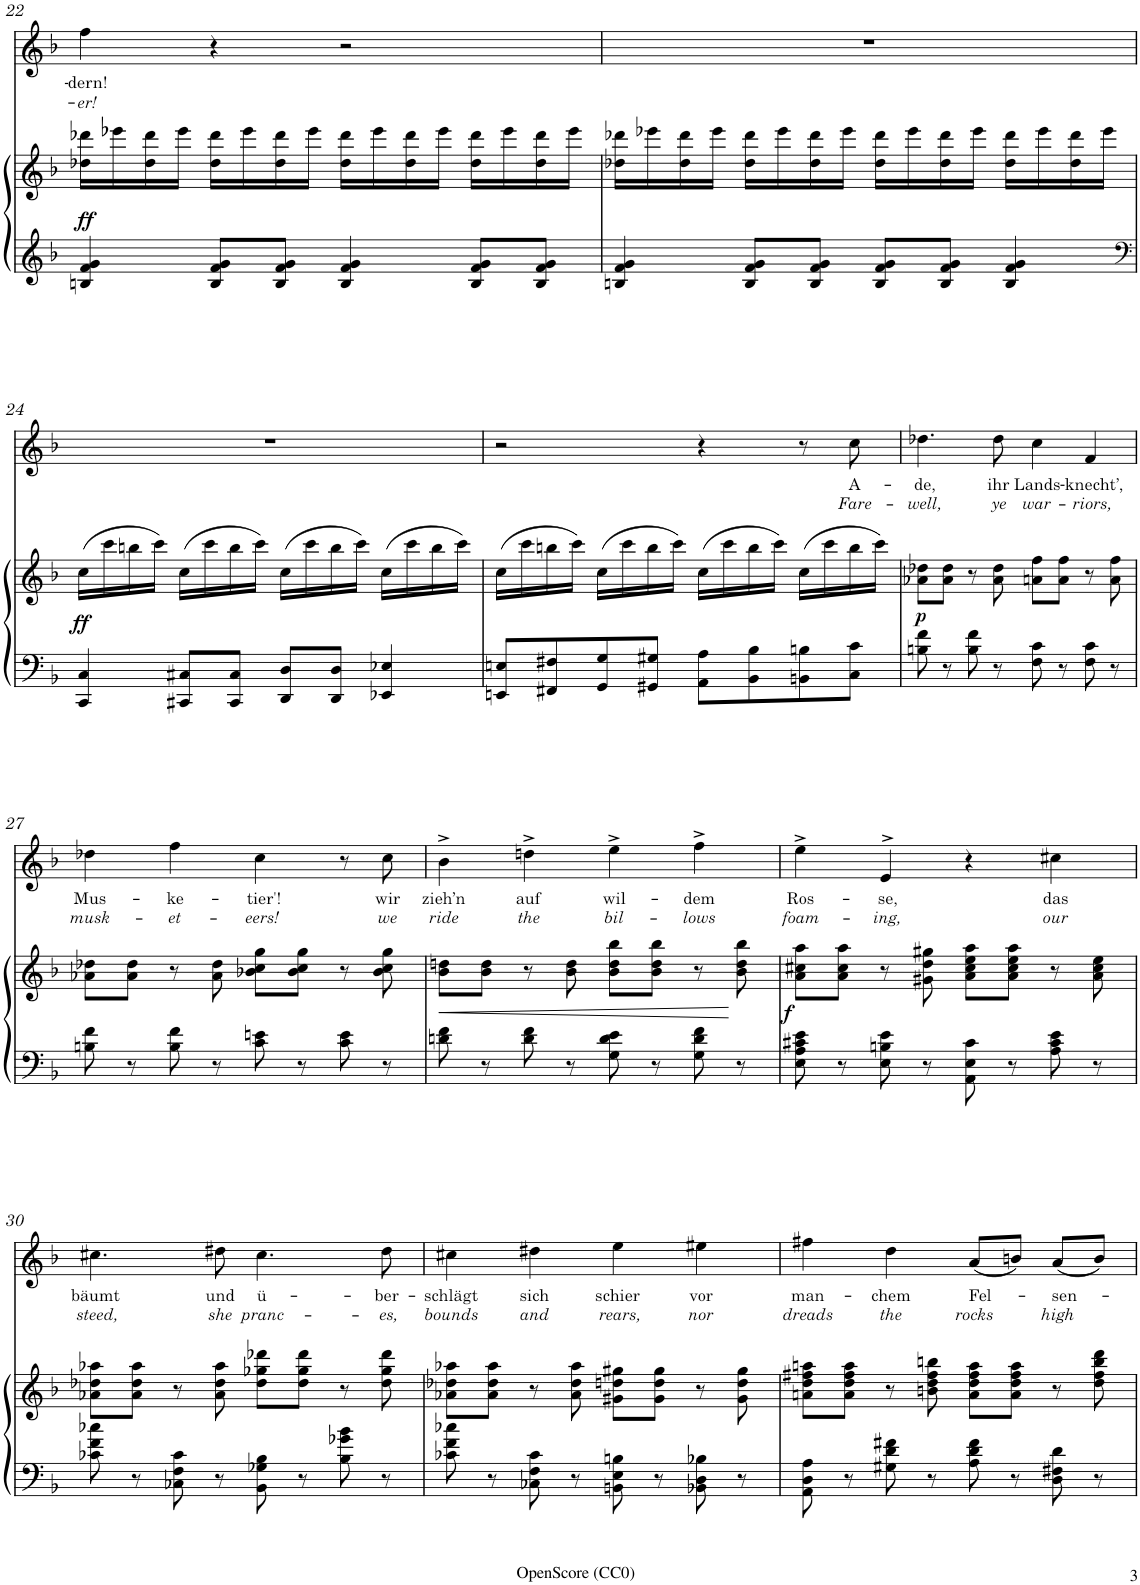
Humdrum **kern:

**kern	**kern	**dynam	**kern	**text	**text
*part2	*part2	*part2	*part1	*part1	*part1
*staff3	*staff2	*staff2/3	*staff1	*staff1	*staff1
*I"Piano	*	*	*I"Voice	*	*
*I'Pno	*	*	*	*	*
!!LO:PB:g=z
*clefG2	*clefG2	*	*clefG2	*	*
*k[b-]	*k[b-]	*	*k[b-]	*	*
*M4/4	*M4/4	*	*M4/4	*	*
=22	=22	=22	=22	=22	=22
!	!	!LO:DY:b	!	!LO:LY:b	!LO:LY:b
4Bn/ 4f/ 4g/	16dd-X\ 16ddd-X\LL	ff	4ff\	dern!	er!
.	16eee-X\	.	.	.	.
.	16dd-\ 16ddd-\	.	.	.	.
.	16eee-\JJ	.	.	.	.
8B/ 8f/ 8g/L	16dd-\ 16ddd-\LL	.	4r	.	.
.	16eee-\	.	.	.	.
8B/ 8f/ 8g/J	16dd-\ 16ddd-\	.	.	.	.
.	16eee-\JJ	.	.	.	.
4B/ 4f/ 4g/	16dd-\ 16ddd-\LL	.	2r	.	.
.	16eee-\	.	.	.	.
.	16dd-\ 16ddd-\	.	.	.	.
.	16eee-\JJ	.	.	.	.
8B/ 8f/ 8g/L	16dd-\ 16ddd-\LL	.	.	.	.
.	16eee-\	.	.	.	.
8B/ 8f/ 8g/J	16dd-\ 16ddd-\	.	.	.	.
.	16eee-\JJ	.	.	.	.
=23	=23	=23	=23	=23	=23
4Bn/ 4f/ 4g/	16dd-X\ 16ddd-X\LL	.	1r	.	.
.	16eee-X\	.	.	.	.
.	16dd-\ 16ddd-\	.	.	.	.
.	16eee-\JJ	.	.	.	.
8B/ 8f/ 8g/L	16dd-\ 16ddd-\LL	.	.	.	.
.	16eee-\	.	.	.	.
8B/ 8f/ 8g/J	16dd-\ 16ddd-\	.	.	.	.
.	16eee-\JJ	.	.	.	.
8B/ 8f/ 8g/L	16dd-\ 16ddd-\LL	.	.	.	.
.	16eee-\	.	.	.	.
8B/ 8f/ 8g/J	16dd-\ 16ddd-\	.	.	.	.
.	16eee-\JJ	.	.	.	.
4B/ 4f/ 4g/	16dd-\ 16ddd-\LL	.	.	.	.
.	16eee-\	.	.	.	.
.	16dd-\ 16ddd-\	.	.	.	.
.	16eee-\JJ	.	.	.	.
!!LO:LB:g=z
=24	=24	=24	=24	=24	=24
*clefF4	*	*	*	*	*
!	!	!LO:DY:b	!	!	!
4CC/ 4C/	(16cc\LL	ff	1r	.	.
.	16ccc\	.	.	.	.
.	16bbn\	.	.	.	.
.	16ccc\JJ)	.	.	.	.
8CC#X/ 8C#X/L	(16cc\LL	.	.	.	.
.	16ccc\	.	.	.	.
8CC#/ 8C#/J	16bb\	.	.	.	.
.	16ccc\JJ)	.	.	.	.
8DD/ 8D/L	(16cc\LL	.	.	.	.
.	16ccc\	.	.	.	.
8DD/ 8D/J	16bb\	.	.	.	.
.	16ccc\JJ)	.	.	.	.
4EE-X/ 4E-X/	(16cc\LL	.	.	.	.
.	16ccc\	.	.	.	.
.	16bb\	.	.	.	.
.	16ccc\JJ)	.	.	.	.
=25	=25	=25	=25	=25	=25
8EEn/ 8En/L	(16cc\LL	.	2r	.	.
.	16ccc\	.	.	.	.
8FF#X/ 8F#X/	16bbn\	.	.	.	.
.	16ccc\JJ)	.	.	.	.
8GG/ 8G/	(16cc\LL	.	.	.	.
.	16ccc\	.	.	.	.
8GG#X/ 8G#X/J	16bb\	.	.	.	.
.	16ccc\JJ)	.	.	.	.
8AA\ 8A\L	(16cc\LL	.	4r	.	.
.	16ccc\	.	.	.	.
8BB-\ 8B-\	16bb\	.	.	.	.
.	16ccc\JJ)	.	.	.	.
8BBn\ 8Bn\	(16cc\LL	.	8r	.	.
.	16ccc\	.	.	.	.
!	!	!	!	!LO:LY:b	!LO:LY:b
8C\ 8c\J	16bb\	.	8cc\	-A-	-Fare-
.	16ccc\JJ)	.	.	.	.
=26	=26	=26	=26	=26	=26
!	!	!LO:DY:b	!	!LO:LY:b	!LO:LY:b
8Bn\ 8f\	8a-X\ 8dd-X\L	p	4.dd-X\	-de,	-well,
8r	8a-\ 8dd-\J	.	.	.	.
8B\ 8f\	8r	.	.	.	.
!	!	!	!	!LO:LY:b	!LO:LY:b
8r	8a-\ 8dd-\	.	8dd-\	ihr	ye
!	!	!	!	!LO:LY:b	!LO:LY:b
8F\ 8c\	8an\ 8ff\L	.	4cc\	Lands-	war-
8r	8a\ 8ff\J	.	.	.	.
!	!	!	!	!LO:LY:b	!LO:LY:b
8F\ 8c\	8r	.	4f/	-knecht’,	-riors,
8r	8a\ 8ff\	.	.	.	.
!!LO:LB:g=z
=27	=27	=27	=27	=27	=27
!	!	!	!	!LO:LY:b	!LO:LY:b
8Bn\ 8f\	8a-X\ 8dd-X\L	.	4dd-X\	Mus-	musk-
8r	8a-\ 8dd-\J	.	.	.	.
!	!	!	!	!LO:LY:b	!LO:LY:b
8B\ 8f\	8r	.	4ff\	-ke-	-et-
8r	8a-\ 8dd-\	.	.	.	.
!	!	!	!	!LO:LY:b	!LO:LY:b
8c\ 8en\	8b-X\ 8cc\ 8gg\L	.	4cc\	-tier'!	-eers!
8r	8b-\ 8cc\ 8gg\J	.	.	.	.
8c\ 8e\	8r	.	8r	.	.
!	!	!	!	!LO:LY:b	!LO:LY:b
8r	8b-\ 8cc\ 8gg\	.	8cc\	wir	we
=28	=28	=28	=28	=28	=28
!	!	!LO:HP:b	!	!LO:LY:b	!LO:LY:b
8dn\ 8f\	8b-\ 8ddn\L	<	4b-^\	zieh’n	ride
8r	8b-\ 8dd\J	.	.	.	.
!	!	!	!	!LO:LY:b	!LO:LY:b
8d\ 8f\	8r	.	4ddn^\	auf	the
8r	8b-\ 8dd\	.	.	.	.
!	!	!	!	!LO:LY:b	!LO:LY:b
8G\ 8d\ 8e\	8b-\ 8dd\ 8bb-\L	.	4ee^\	wil-	bil-
8r	8b-\ 8dd\ 8bb-\J	.	.	.	.
!	!	!	!	!LO:LY:b	!LO:LY:b
8G\ 8d\ 8f\	8r	.	4ff^\	-dem	-lows
8r	8b-\ 8dd\ 8bb-\	[	.	.	.
=29	=29	=29	=29	=29	=29
!	!	!LO:DY:b	!	!LO:LY:b	!LO:LY:b
8E\ 8A\ 8c#X\ 8e\	8a\ 8cc#X\ 8aa\L	f	4ee^\	Ros-	foam-
8r	8a\ 8cc#\ 8aa\J	.	.	.	.
!	!	!	!	!LO:LY:b	!LO:LY:b
8E\ 8Bn\ 8e\	8r	.	4e^>/	-se,	-ing,
8r	8g#X\ 8dd\ 8gg#X\	.	.	.	.
8AA\ 8E\ 8c#\	8a\ 8cc#\ 8ee\ 8aa\L	.	4r	.	.
8r	8a\ 8cc#\ 8ee\ 8aa\J	.	.	.	.
!	!	!	!	!LO:LY:b	!LO:LY:b
8A\ 8c#\ 8e\	8r	.	4cc#X\	das	our
8r	8a\ 8cc#\ 8ee\	.	.	.	.
!!LO:LB:g=z
=30	=30	=30	=30	=30	=30
!	!	!	!	!LO:LY:b	!LO:LY:b
8c-X\ 8f\ 8cc-X\	8a-X\ 8dd-X\ 8aa-X\L	.	4.cc#X\	bäumt	steed,
8r	8a-\ 8dd-\ 8aa-\J	.	.	.	.
8C-X\ 8F\ 8c-\	8r	.	.	.	.
!	!	!	!	!LO:LY:b	!LO:LY:b
8r	8a-\ 8dd-\ 8aa-\	.	8dd#X\	und	she
!	!	!	!	!LO:LY:b	!LO:LY:b
8BB-\ 8G-X\ 8B-\	8dd-\ 8gg-X\ 8ddd-X\L	.	4.cc#\	ü-	pranc-
8r	8dd-\ 8gg-\ 8ddd-\J	.	.	.	.
8B-\ 8g-X\ 8b-\	8r	.	.	.	.
!	!	!	!	!LO:LY:b	!LO:LY:b
8r	8dd-\ 8gg-\ 8ddd-\	.	8dd#\	-ber-	-es,
=31	=31	=31	=31	=31	=31
!	!	!	!	!LO:LY:b	!LO:LY:b
8c-X\ 8f\ 8cc-X\	8a-X\ 8dd-X\ 8aa-X\L	.	4cc#X\	-schlägt	bounds
8r	8a-\ 8dd-\ 8aa-\J	.	.	.	.
!	!	!	!	!LO:LY:b	!LO:LY:b
8C-X\ 8F\ 8c-\	8r	.	4dd#X\	sich	and
8r	8a-\ 8dd-\ 8aa-\	.	.	.	.
!	!	!	!	!LO:LY:b	!LO:LY:b
8BBn\ 8E\ 8Bn\	8g#X\ 8ddn\ 8gg#X\L	.	4ee\	schier	rears,
8r	8g#\ 8dd\ 8gg#\J	.	.	.	.
!	!	!	!	!LO:LY:b	!LO:LY:b
8BB-X\ 8D\ 8B-X\	8r	.	4ee#X\	vor	nor
8r	8g#\ 8dd\ 8gg#\	.	.	.	.
=32	=32	=32	=32	=32	=32
!	!	!	!	!LO:LY:b	!LO:LY:b
8AA\ 8D\ 8A\	8an\ 8dd\ 8ff#X\ 8aan\L	.	4ff#X\	man-	dreads
8r	8a\ 8dd\ 8ff#\ 8aa\J	.	.	.	.
!	!	!	!	!LO:LY:b	!LO:LY:b
8G#X\ 8d\ 8f#X\	8r	.	4dd\	-chem	the
8r	8bn\ 8dd\ 8ff#\ 8bbn\	.	.	.	.
!	!	!	!	!LO:LY:b	!LO:LY:b
8A\ 8d\ 8f#\	8a\ 8dd\ 8ff#\ 8aa\L	.	(8a/L	Fel-	rocks
8r	8a\ 8dd\ 8ff#\ 8aa\J	.	8bn/J)	.	.
!	!	!	!	!LO:LY:b	!LO:LY:b
8D\ 8F#X\ 8d\	8r	.	(8a/L	-sen-	high
8r	8dd\ 8ff#\ 8bb\ 8ddd\	.	8b/J)	.	.
=	=	=	=	=	=
*-	*-	*-	*-	*-	*-
